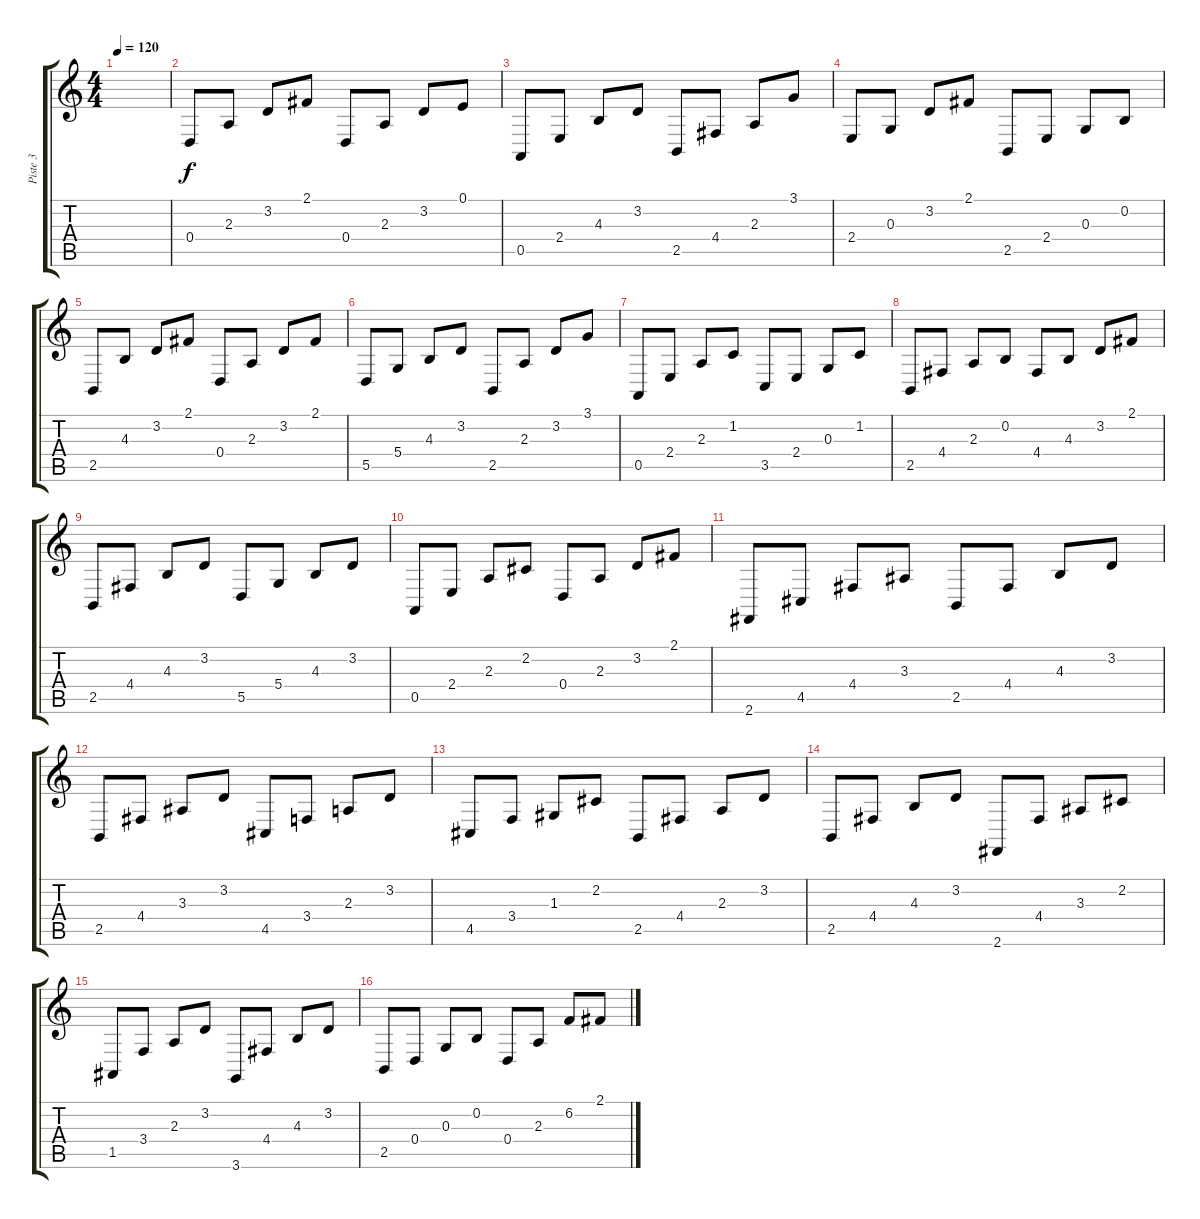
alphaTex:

\track ("Piste 3" "Piste 3") {instrument electricgrandpiano}
\staff {score tabs}
\tuning (E4 B3 G3 D3 A2 E2) {hide}
\ts (4 4)
\tempo 120
\clef g2
\ks c
|
0.4.8 2.3.8 3.2.8 2.1.8 0.4.8 2.3.8 3.2.8 0.1.8 |
0.5.8 2.4.8 4.3.8 3.2.8 2.5.8 4.4.8 2.3.8 3.1.8 |
2.4.8 0.3.8 3.2.8 2.1.8 2.5.8 2.4.8 0.3.8 0.2.8 |
2.5.8 4.3.8 3.2.8 2.1.8 0.4.8 2.3.8 3.2.8 2.1.8 |
5.5.8 5.4.8 4.3.8 3.2.8 2.5.8 2.3.8 3.2.8 3.1.8 |
0.5.8 2.4.8 2.3.8 1.2.8 3.5.8 2.4.8 0.3.8 1.2.8 |
2.5.8 4.4.8 2.3.8 0.2.8 4.4.8 4.3.8 3.2.8 2.1.8 |
2.5.8 4.4.8 4.3.8 3.2.8 5.5.8 5.4.8 4.3.8 3.2.8 |
0.5.8 2.4.8 2.3.8 2.2.8 0.4.8 2.3.8 3.2.8 2.1.8 |
2.6.8 4.5.8 4.4.8 3.3.8 2.5.8 4.4.8 4.3.8 3.2.8 |
2.5.8 4.4.8 3.3.8 3.2.8 4.5.8 3.4.8 2.3.8 3.2.8 |
4.5.8 3.4.8 1.3.8 2.2.8 2.5.8 4.4.8 2.3.8 3.2.8 |
2.5.8 4.4.8 4.3.8 3.2.8 2.6.8 4.4.8 3.3.8 2.2.8 |
1.5.8 3.4.8 2.3.8 3.2.8 3.6.8 4.4.8 4.3.8 3.2.8 |
2.5.8 0.4.8 0.3.8 0.2.8 0.4.8 2.3.8 6.2.8 2.1.8
